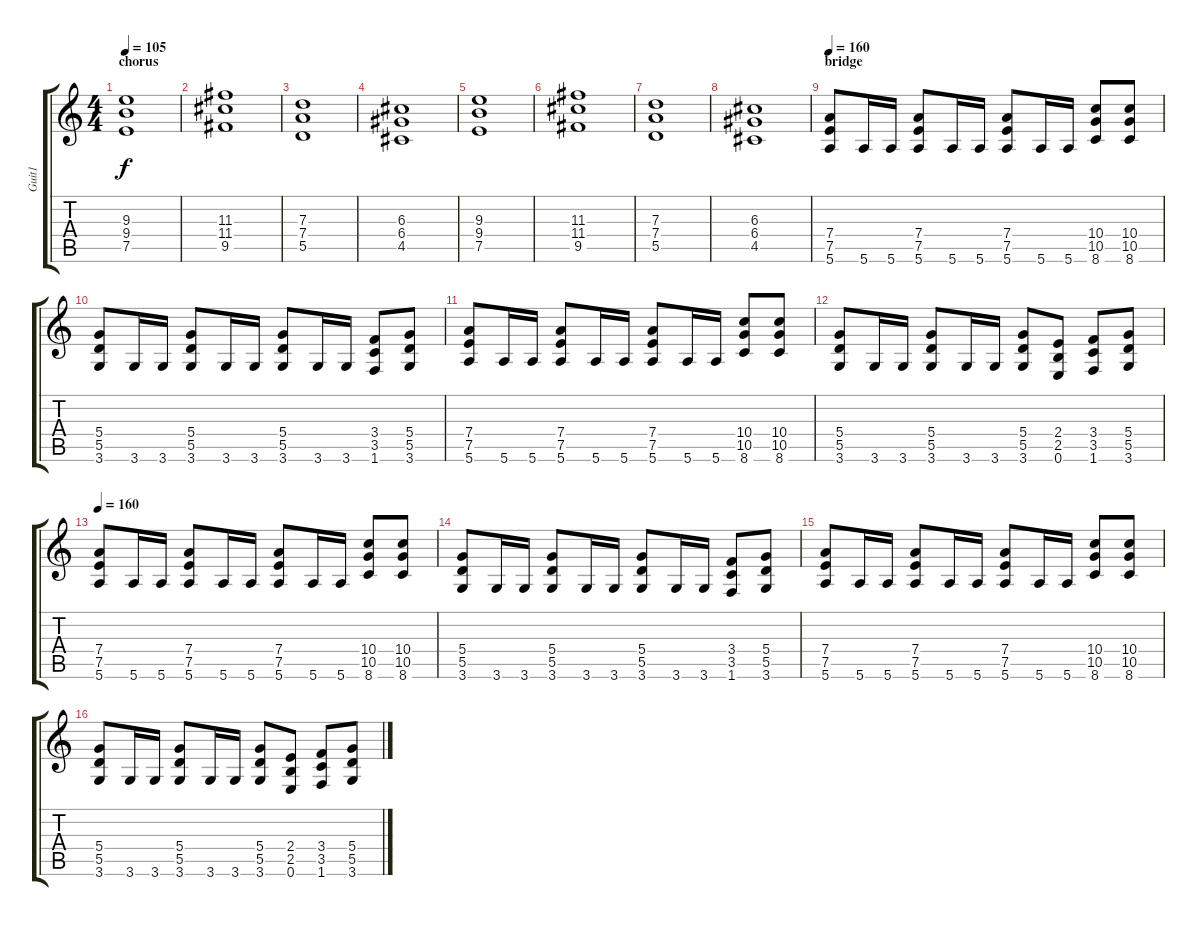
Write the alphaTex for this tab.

\track ("Guit1" "Guit1") {instrument overdrivenguitar}
\staff {score tabs}
\tuning (E4 B3 G3 D3 A2 E2) {hide}
\ts (4 4)
\section ("" "chorus")
\tempo 105
\clef g2
\ks c
(9.3 9.4 7.5).1{dy f instrument overdrivenguitar} |
(11.3 11.4 9.5).1 |
(7.3 7.4 5.5).1 |
(6.3 6.4 4.5).1 |
(9.3 9.4 7.5).1{instrument overdrivenguitar} |
(11.3 11.4 9.5).1 |
(7.3 7.4 5.5).1 |
(6.3 6.4 4.5).1 |
\section ("" "bridge")
\tempo 160
(7.4 7.5 5.6).8{volume 11 instrument overdrivenguitar} 5.6.16 5.6.16 (7.4 7.5 5.6).8 5.6.16 5.6.16 (7.4 7.5 5.6).8 5.6.16 5.6.16 (10.4 10.5 8.6).8 (10.4 10.5 8.6).8 |
(5.4 5.5 3.6).8 3.6.16 3.6.16 (5.4 5.5 3.6).8 3.6.16 3.6.16 (5.4 5.5 3.6).8 3.6.16 3.6.16 (3.4 3.5 1.6).8 (5.4 5.5 3.6).8 |
(7.4 7.5 5.6).8 5.6.16 5.6.16 (7.4 7.5 5.6).8 5.6.16 5.6.16 (7.4 7.5 5.6).8 5.6.16 5.6.16 (10.4 10.5 8.6).8 (10.4 10.5 8.6).8 |
(5.4 5.5 3.6).8 3.6.16 3.6.16 (5.4 5.5 3.6).8 3.6.16 3.6.16 (5.4 5.5 3.6).8 (2.4 2.5 0.6).8 (3.4 3.5 1.6).8 (5.4 5.5 3.6).8 |
\tempo 160
(7.4 7.5 5.6).8{volume 11 instrument overdrivenguitar} 5.6.16 5.6.16 (7.4 7.5 5.6).8 5.6.16 5.6.16 (7.4 7.5 5.6).8 5.6.16 5.6.16 (10.4 10.5 8.6).8 (10.4 10.5 8.6).8 |
(5.4 5.5 3.6).8 3.6.16 3.6.16 (5.4 5.5 3.6).8 3.6.16 3.6.16 (5.4 5.5 3.6).8 3.6.16 3.6.16 (3.4 3.5 1.6).8 (5.4 5.5 3.6).8 |
(7.4 7.5 5.6).8 5.6.16 5.6.16 (7.4 7.5 5.6).8 5.6.16 5.6.16 (7.4 7.5 5.6).8 5.6.16 5.6.16 (10.4 10.5 8.6).8 (10.4 10.5 8.6).8 |
(5.4 5.5 3.6).8 3.6.16 3.6.16 (5.4 5.5 3.6).8 3.6.16 3.6.16 (5.4 5.5 3.6).8 (2.4 2.5 0.6).8 (3.4 3.5 1.6).8 (5.4 5.5 3.6).8
